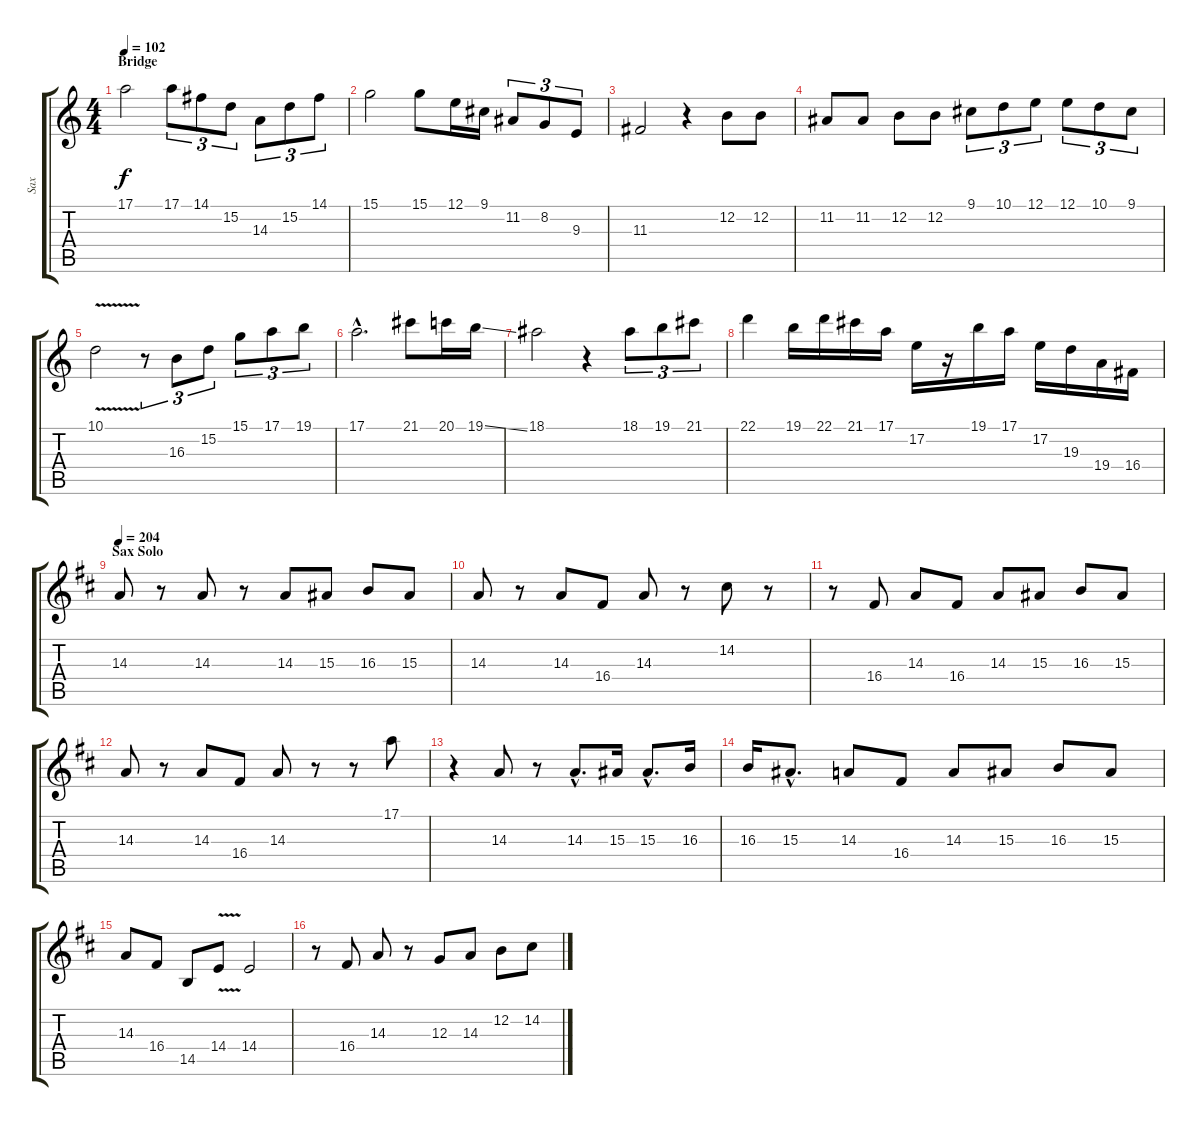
\track ("Sax" "Sax") {instrument sopranosax}
\staff {score tabs}
\tuning (E4 B3 G3 D3 A2 E2) {hide}
\ts (4 4)
\section ("" "Bridge")
\tempo 102
\clef g2
\ks c
17.1.2{dy f} 17.1.8{tu (3 2)} 14.1.8{tu (3 2)} 15.2.8{tu (3 2)} 14.3.8{tu (3 2)} 15.2.8{tu (3 2)} 14.1.8{tu (3 2)} |
15.1.2 15.1.8 12.1.16 9.1.16 11.2.8{tu (3 2)} 8.2.8{tu (3 2)} 9.3.8{tu (3 2)} |
11.3.2 r.4 12.2.8 12.2.8 |
11.2.8 11.2.8 12.2.8 12.2.8 9.1.8{tu (3 2)} 10.1.8{tu (3 2)} 12.1.8{tu (3 2)} 12.1.8{tu (3 2)} 10.1.8{tu (3 2)} 9.1.8{tu (3 2)} |
10.1{v}.2 r.8{tu (3 2)} 16.3.8{tu (3 2)} 15.2.8{tu (3 2)} 15.1.8{tu (3 2)} 17.1.8{tu (3 2)} 19.1.8{tu (3 2)} |
17.1{hac}.2{d} 21.1.8 20.1.16 19.1{ss}.16 |
18.1.2 r.4 18.1.8{tu (3 2)} 19.1.8{tu (3 2)} 21.1.8{tu (3 2)} |
22.1.4 19.1.16 22.1.16 21.1.16 17.1.16 17.2.16 r.16 19.1.16 17.1.16 17.2.16 19.3.16 19.4.16 16.4.16 |
\section ("" "Sax Solo")
\tempo 204
\ks d
14.3.8 r.8 14.3.8 r.8 14.3.8 15.3.8 16.3.8 15.3.8 |
14.3.8 r.8 14.3.8 16.4.8 14.3.8 r.8 14.2.8 r.8 |
r.8 16.4.8 14.3.8 16.4.8 14.3.8 15.3.8 16.3.8 15.3.8 |
14.3.8 r.8 14.3.8 16.4.8 14.3.8 r.8 r.8 17.1.8 |
r.4 14.3.8 r.8 14.3{hac}.8{d} 15.3.16 15.3{hac}.8{d} 16.3.16 |
16.3.16 15.3{hac}.8{d} 14.3.8 16.4.8 14.3.8 15.3.8 16.3.8 15.3.8 |
14.3.8 16.4.8 14.5.8 14.4{v}.8 14.4.2 |
r.8 16.4.8 14.3.8 r.8 12.3.8 14.3.8 12.2.8 14.2.8
